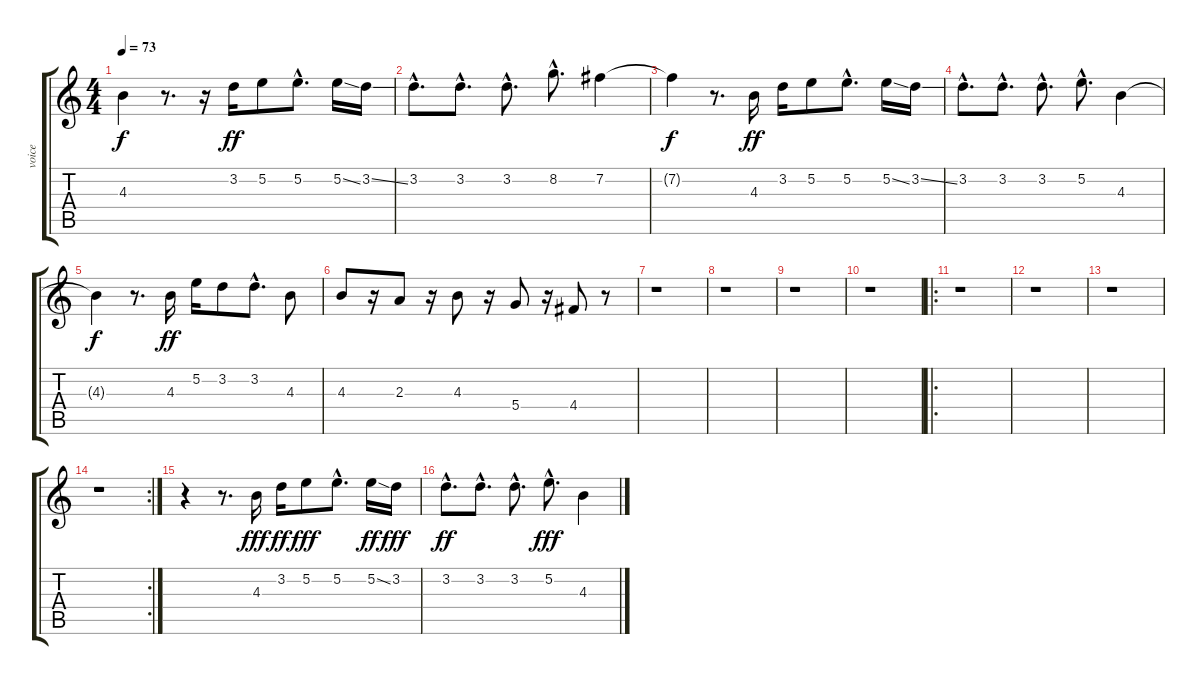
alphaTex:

\track ("voice" "voice") {instrument electricguitarjazz}
\staff {score tabs}
\tuning (E4 B3 G3 D3 A2 E2) {hide}
\ts (4 4)
\tempo 73
\clef g2
\ks c
4.3{t}.4{dy f} r.8{d} r.16 3.2.16{dy ff} 5.2.8 5.2{hac}.8{d} 5.2{ss}.16 3.2{ss}.16 |
3.2{hac}.8{d} 3.2{hac}.8{d} 3.2{hac}.8{d} 8.2{hac}.8{d} 7.2.4 |
7.2{t}.4{dy f} r.8{d} 4.3.16{dy ff} 3.2.16 5.2.8 5.2{hac}.8{d} 5.2{ss}.16 3.2{ss}.16 |
3.2{hac}.8{d} 3.2{hac}.8{d} 3.2{hac}.8{d} 5.2{hac}.8{d} 4.3.4 |
4.3{t}.4{dy f} r.8{d} 4.3.16{dy ff} 5.2.16 3.2.8 3.2{hac}.8{d} 4.3.8 |
4.3.8 r.16 2.3.8 r.16 4.3.8 r.16 5.4.8 r.16 4.4.8 r.8 |
r.1 |
r.1 |
r.1 |
r.1 |
\ro
r.1 |
r.1 |
r.1 |
\rc 2
r.1 |
r.4{instrument lead1square} r.8{d} 4.3.16{dy fff} 3.2.16{dy ff} 5.2.8{dy fff} 5.2{hac}.8{d} 5.2{ss}.16{dy ff} 3.2.16{dy fff} |
3.2{hac}.8{d dy ff} 3.2{hac}.8{d} 3.2{hac}.8{d} 5.2{hac}.8{d dy fff} 4.3.4
